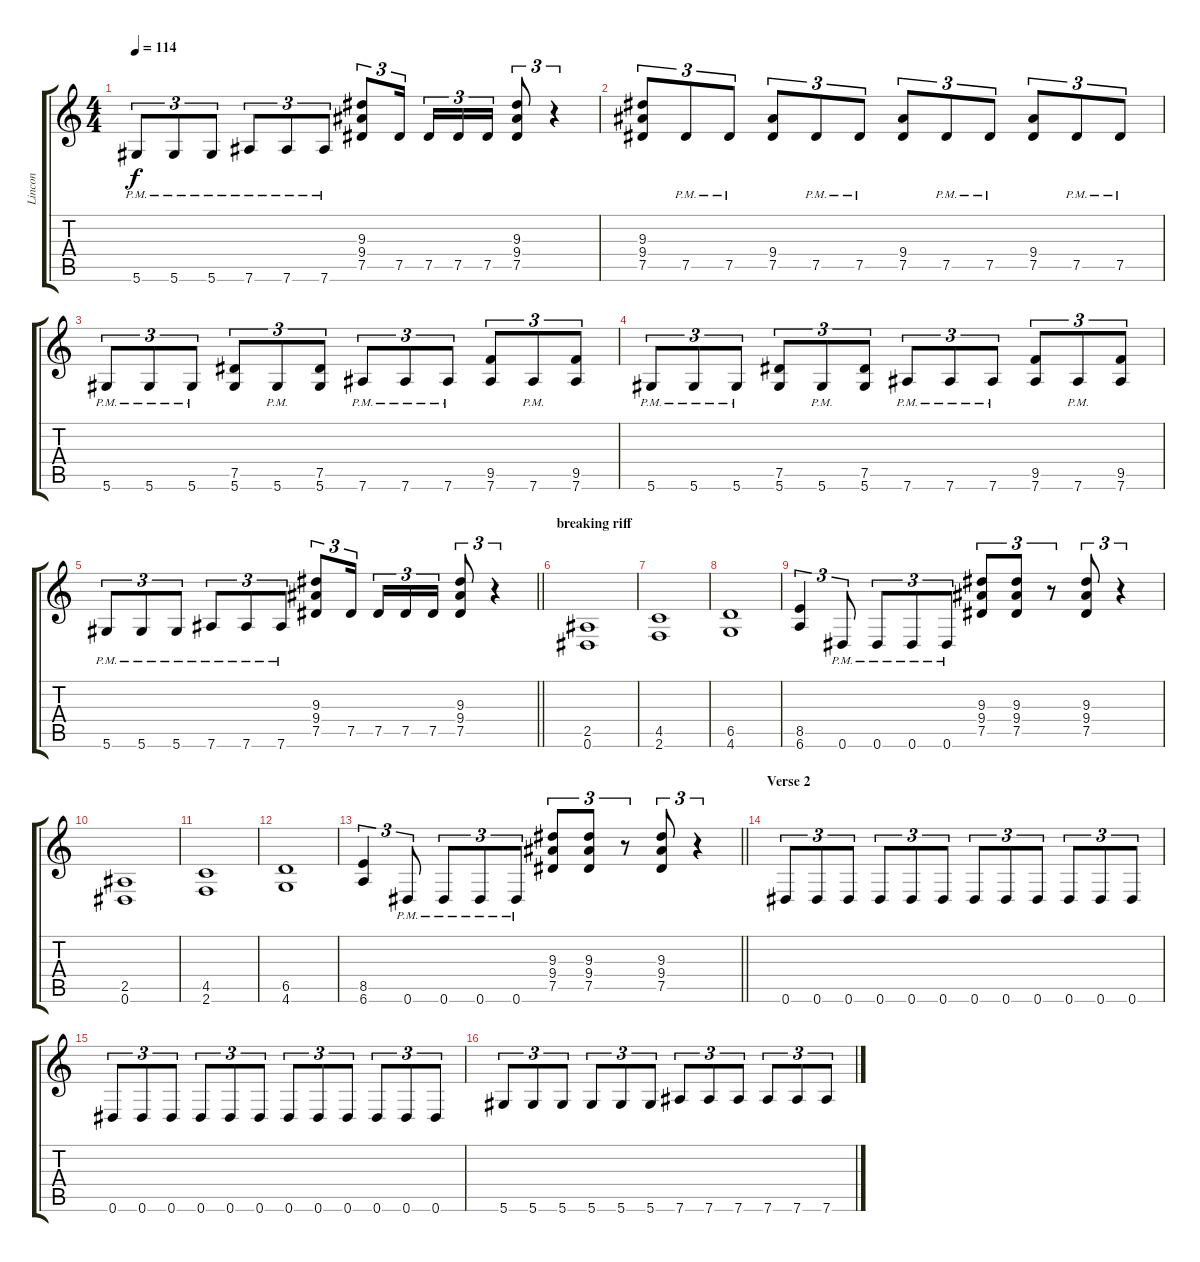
\track ("Lincon" "Lincon") {instrument distortionguitar}
\staff {score tabs}
\tuning (Eb4 Bb3 Gb3 Db3 Ab2 Eb2) {hide}
\ts (4 4)
\tempo 114
\clef g2
\ks c
5.6{pm}.8{tu (3 2) dy f} 5.6{pm}.8{tu (3 2)} 5.6{pm}.8{tu (3 2)} 7.6{pm}.8{tu (3 2)} 7.6{pm}.8{tu (3 2)} 7.6{pm}.8{tu (3 2)} (9.3 9.4 7.5).8{tu (3 2)} 7.5.16{tu (3 2) beam splitsecondary} 7.5.16{tu (3 2)} 7.5.16{tu (3 2)} 7.5.16{tu (3 2)} (9.3 9.4 7.5).8{tu (3 2)} r.4{tu (3 2)} |
(9.3 9.4 7.5).8{tu (3 2)} 7.5{pm}.8{tu (3 2)} 7.5{pm}.8{tu (3 2)} (9.4 7.5).8{tu (3 2)} 7.5{pm}.8{tu (3 2)} 7.5{pm}.8{tu (3 2)} (9.4 7.5).8{tu (3 2)} 7.5{pm}.8{tu (3 2)} 7.5{pm}.8{tu (3 2)} (9.4 7.5).8{tu (3 2)} 7.5{pm}.8{tu (3 2)} 7.5{pm}.8{tu (3 2)} |
5.6{pm}.8{tu (3 2)} 5.6{pm}.8{tu (3 2)} 5.6{pm}.8{tu (3 2)} (7.5 5.6).8{tu (3 2)} 5.6{pm}.8{tu (3 2)} (7.5 5.6).8{tu (3 2)} 7.6{pm}.8{tu (3 2)} 7.6{pm}.8{tu (3 2)} 7.6{pm}.8{tu (3 2)} (9.5 7.6).8{tu (3 2)} 7.6{pm}.8{tu (3 2)} (9.5 7.6).8{tu (3 2)} |
5.6{pm}.8{tu (3 2)} 5.6{pm}.8{tu (3 2)} 5.6{pm}.8{tu (3 2)} (7.5 5.6).8{tu (3 2)} 5.6{pm}.8{tu (3 2)} (7.5 5.6).8{tu (3 2)} 7.6{pm}.8{tu (3 2)} 7.6{pm}.8{tu (3 2)} 7.6{pm}.8{tu (3 2)} (9.5 7.6).8{tu (3 2)} 7.6{pm}.8{tu (3 2)} (9.5 7.6).8{tu (3 2)} |
\barLineRight lightlight
5.6{pm}.8{tu (3 2)} 5.6{pm}.8{tu (3 2)} 5.6{pm}.8{tu (3 2)} 7.6{pm}.8{tu (3 2)} 7.6{pm}.8{tu (3 2)} 7.6{pm}.8{tu (3 2)} (9.3 9.4 7.5).8{tu (3 2)} 7.5.16{tu (3 2) beam splitsecondary} 7.5.16{tu (3 2)} 7.5.16{tu (3 2)} 7.5.16{tu (3 2)} (9.3 9.4 7.5).8{tu (3 2)} r.4{tu (3 2)} |
\section ("" "breaking riff")
(2.5 0.6).1 |
(4.5 2.6).1 |
(6.5 4.6).1 |
(8.5 6.6).4{tu (3 2)} 0.6{pm}.8{tu (3 2)} 0.6{pm}.8{tu (3 2)} 0.6{pm}.8{tu (3 2)} 0.6{pm}.8{tu (3 2)} (9.3 9.4 7.5).8{tu (3 2)} (9.3 9.4 7.5).8{tu (3 2)} r.8{tu (3 2)} (9.3 9.4 7.5).8{tu (3 2)} r.4{tu (3 2)} |
(2.5 0.6).1 |
(4.5 2.6).1 |
(6.5 4.6).1 |
\barLineRight lightlight
(8.5 6.6).4{tu (3 2)} 0.6{pm}.8{tu (3 2)} 0.6{pm}.8{tu (3 2)} 0.6{pm}.8{tu (3 2)} 0.6{pm}.8{tu (3 2)} (9.3 9.4 7.5).8{tu (3 2)} (9.3 9.4 7.5).8{tu (3 2)} r.8{tu (3 2)} (9.3 9.4 7.5).8{tu (3 2)} r.4{tu (3 2)} |
\section ("" "Verse 2")
0.6.8{tu (3 2)} 0.6.8{tu (3 2)} 0.6.8{tu (3 2)} 0.6.8{tu (3 2)} 0.6.8{tu (3 2)} 0.6.8{tu (3 2)} 0.6.8{tu (3 2)} 0.6.8{tu (3 2)} 0.6.8{tu (3 2)} 0.6.8{tu (3 2)} 0.6.8{tu (3 2)} 0.6.8{tu (3 2)} |
0.6.8{tu (3 2)} 0.6.8{tu (3 2)} 0.6.8{tu (3 2)} 0.6.8{tu (3 2)} 0.6.8{tu (3 2)} 0.6.8{tu (3 2)} 0.6.8{tu (3 2)} 0.6.8{tu (3 2)} 0.6.8{tu (3 2)} 0.6.8{tu (3 2)} 0.6.8{tu (3 2)} 0.6.8{tu (3 2)} |
5.6.8{tu (3 2)} 5.6.8{tu (3 2)} 5.6.8{tu (3 2)} 5.6.8{tu (3 2)} 5.6.8{tu (3 2)} 5.6.8{tu (3 2)} 7.6.8{tu (3 2)} 7.6.8{tu (3 2)} 7.6.8{tu (3 2)} 7.6.8{tu (3 2)} 7.6.8{tu (3 2)} 7.6.8{tu (3 2)}
